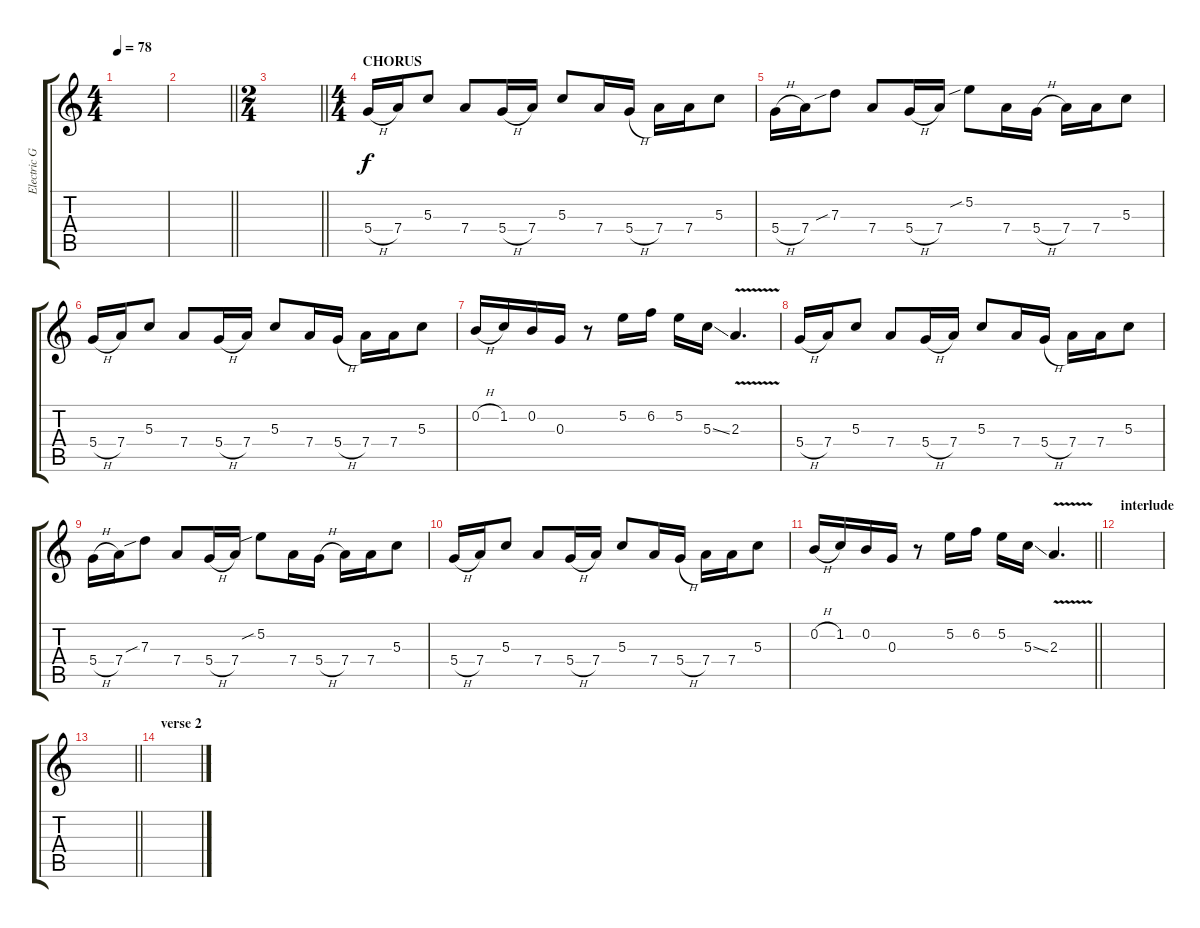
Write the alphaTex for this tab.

\track ("Electric Guitar" "Electric G") {instrument distortionguitar}
\staff {score tabs}
\tuning (E4 B3 G3 D3 A2 E2) {hide}
\ts (4 4)
\tempo 78
\clef g2
\ks c
|
\barLineRight lightlight
|
\ts (2 4)
\barLineRight lightlight
|
\ts (4 4)
\section ("" "CHORUS")
5.4{h}.16 7.4.16 5.3.8 7.4.8 5.4{h}.16 7.4.16 5.3.8 7.4.16 5.4{h}.16 7.4.16 7.4.16 5.3.8 |
5.4{h}.16 7.4.16 7.3{sib}.8 7.4.8 5.4{h}.16 7.4.16 5.2{sib}.8 7.4.16 5.4{h}.16 7.4.16 7.4.16 5.3.8 |
5.4{h}.16 7.4.16 5.3.8 7.4.8 5.4{h}.16 7.4.16 5.3.8 7.4.16 5.4{h}.16 7.4.16 7.4.16 5.3.8 |
0.2{h}.16 1.2.16 0.2.16 0.3.16 r.8 5.2.16 6.2.16 5.2.16 5.3{ss}.16 2.3{v}.4{d} |
5.4{h}.16 7.4.16 5.3.8 7.4.8 5.4{h}.16 7.4.16 5.3.8 7.4.16 5.4{h}.16 7.4.16 7.4.16 5.3.8 |
5.4{h}.16 7.4.16 7.3{sib}.8 7.4.8 5.4{h}.16 7.4.16 5.2{sib}.8 7.4.16 5.4{h}.16 7.4.16 7.4.16 5.3.8 |
5.4{h}.16 7.4.16 5.3.8 7.4.8 5.4{h}.16 7.4.16 5.3.8 7.4.16 5.4{h}.16 7.4.16 7.4.16 5.3.8 |
\barLineRight lightlight
0.2{h}.16 1.2.16 0.2.16 0.3.16 r.8 5.2.16 6.2.16 5.2.16 5.3{ss}.16 2.3{v}.4{d} |
\section ("" "interlude")
|
\barLineRight lightlight
|
\section ("" "verse 2")
